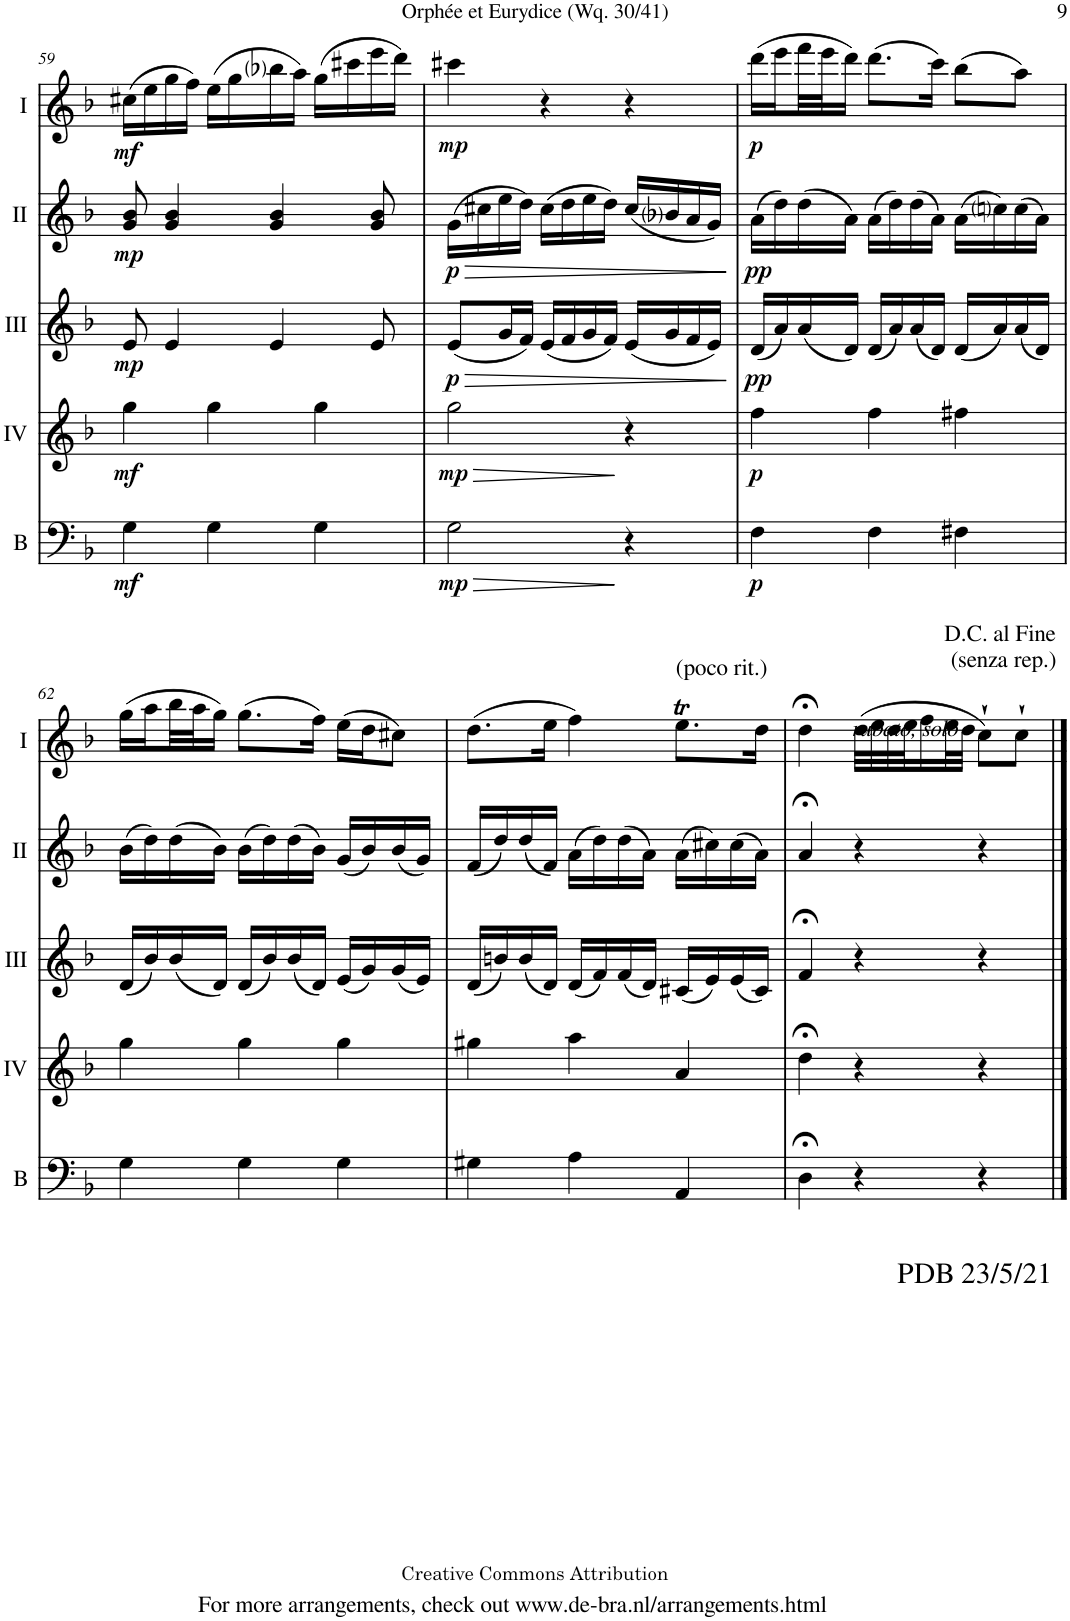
**kern	**dynam	**kern	**dynam	**kern	**dynam	**kern	**dynam	**kern	**dynam
*part5	*part5	*part4	*part4	*part3	*part3	*part2	*part2	*part1	*part1
*staff5	*staff5	*staff4	*staff4	*staff3	*staff3	*staff2	*staff2	*staff1	*staff1
*I"Bass	*	*I"Acc. 4	*	*I"Acc. 3	*	*I"Acc. 2	*	*I"Acc. 1	*
*I'B	*	*	*	*	*	*	*	*	*
!!LO:PB:g=z
*clefF4	*	*clefG2	*	*clefG2	*	*clefG2	*	*clefG2	*
*Trd7c12	*	*Trd7c12	*	*	*	*	*	*	*
*k[b-]	*	*k[b-]	*	*k[b-]	*	*k[b-]	*	*k[b-]	*
*M3/4	*	*M3/4	*	*M3/4	*	*M3/4	*	*M3/4	*
=59	=59	=59	=59	=59	=59	=59	=59	=59	=59
!	!LO:DY:b	!	!LO:DY:b	!	!LO:DY:b	!	!LO:DY:b	!	!LO:DY:b
4G\	mf	4gg\	mf	8e/	mp	8g/ 8b-/	mp	(16cc#X\LL	mf
.	.	.	.	.	.	.	.	16ee\	.
.	.	.	.	4e/	.	4g/ 4b-/	.	16gg\	.
.	.	.	.	.	.	.	.	16ff\JJ)	.
4G\	.	4gg\	.	.	.	.	.	(16ee\LL	.
.	.	.	.	.	.	.	.	16gg\	.
.	.	.	.	4e/	.	4g/ 4b-/	.	16bb-i\	.
.	.	.	.	.	.	.	.	16aa\JJ)	.
4G\	.	4gg\	.	.	.	.	.	(16gg\LL	.
.	.	.	.	.	.	.	.	16ccc#X\	.
.	.	.	.	8e/	.	8g/ 8b-/	.	16eee\	.
.	.	.	.	.	.	.	.	16ddd\JJ)	.
=60	=60	=60	=60	=60	=60	=60	=60	=60	=60
!	!LO:HP:b	!	!LO:HP:b	!	!LO:HP:b	!	!LO:HP:b	!	!
!	!LO:DY:n=1:b	!	!LO:DY:n=1:b	!	!LO:DY:n=1:b	!	!LO:DY:n=1:b	!	!LO:DY:b
2G\	> mp	2gg\	> mp	(8e/L	> p	(16g\LL	> p	4ccc#X\	mp
.	.	.	.	.	.	16cc#X\	.	.	.
.	.	.	.	16g/L	.	16ee\	.	.	.
.	.	.	.	16f/JJ)	.	16dd\JJ)	.	.	.
.	.	.	.	(16e/LL	.	(16cc#\LL	.	4r	.
.	.	.	.	16f/	.	16dd\	.	.	.
.	.	.	.	16g/	.	16ee\	.	.	.
.	.	.	.	16f/JJ)	.	16dd\JJ)	.	.	.
4r	]	4r	]	(16e/LL	.	(16cc#/LL	.	4r	.
.	.	.	.	16g/	.	16b-i/	.	.	.
.	.	.	.	16f/	.	16a/	.	.	.
.	.	.	.	16e/JJ)	.	16g/JJ)	.	.	.
.	.	.	.	.	]	.	]	.	.
=61	=61	=61	=61	=61	=61	=61	=61	=61	=61
!	!LO:DY:b	!	!LO:DY:b	!	!LO:DY:b	!	!LO:DY:b	!	!LO:DY:b
4F\	p	4ff\	p	(16d/LL	pp	(16a\LL	pp	(16ddd\LL	p
.	.	.	.	16a/)	.	16dd\)	.	16eee\	.
.	.	.	.	(16a/	.	(16dd\	.	32fff\L	.
.	.	.	.	.	.	.	.	32eee\J	.
.	.	.	.	16d/JJ)	.	16a\JJ)	.	16ddd\JJ)	.
4F\	.	4ff\	.	(16d/LL	.	(16a\LL	.	(8.ddd\L	.
.	.	.	.	16a/)	.	16dd\)	.	.	.
.	.	.	.	(16a/	.	(16dd\	.	.	.
.	.	.	.	16d/JJ)	.	16a\JJ)	.	16ccc\Jk)	.
4F#X\	.	4ff#X\	.	(16d/LL	.	(16a\LL	.	(8bb-\L	.
.	.	.	.	16a/)	.	16ccni\)	.	.	.
.	.	.	.	(16a/	.	(16cc\	.	8aa\J)	.
.	.	.	.	16d/JJ)	.	16a\JJ)	.	.	.
!!LO:LB:g=z
=62	=62	=62	=62	=62	=62	=62	=62	=62	=62
4G\	.	4gg\	.	(16d/LL	.	(16b-\LL	.	(16gg\LL	.
.	.	.	.	16b-/)	.	16dd\)	.	16aa\	.
.	.	.	.	(16b-/	.	(16dd\	.	32bb-\L	.
.	.	.	.	.	.	.	.	32aa\J	.
.	.	.	.	16d/JJ)	.	16b-\JJ)	.	16gg\JJ)	.
4G\	.	4gg\	.	(16d/LL	.	(16b-\LL	.	(8.gg\L	.
.	.	.	.	16b-/)	.	16dd\)	.	.	.
.	.	.	.	(16b-/	.	(16dd\	.	.	.
.	.	.	.	16d/JJ)	.	16b-\JJ)	.	16ff\Jk)	.
4G\	.	4gg\	.	(16e/LL	.	(16g/LL	.	(16ee\LL	.
.	.	.	.	16g/)	.	16b-/)	.	16dd\J	.
.	.	.	.	(16g/	.	(16b-/	.	8cc#X\J)	.
.	.	.	.	16e/JJ)	.	16g/JJ)	.	.	.
=63	=63	=63	=63	=63	=63	=63	=63	=63	=63
4G#X\	.	4gg#X\	.	(16d/LL	.	(16f/LL	.	(8.dd\L	.
.	.	.	.	16bn/)	.	16dd/)	.	.	.
.	.	.	.	(16b/	.	(16dd/	.	.	.
.	.	.	.	16d/JJ)	.	16f/JJ)	.	16ee\Jk	.
4A\	.	4aa\	.	(16d/LL	.	(16a\LL	.	4ff\)	.
.	.	.	.	16f/)	.	16dd\)	.	.	.
.	.	.	.	(16f/	.	(16dd\	.	.	.
.	.	.	.	16d/JJ)	.	16a\JJ)	.	.	.
!	!	!	!	!	!	!	!	!LO:TX:a:t=(poco rit.)	!
4AA/	.	4a/	.	(16c#X/LL	.	(16a\LL	.	8.eet\L	.
.	.	.	.	16e/)	.	16cc#X\)	.	.	.
.	.	.	.	(16e/	.	(16cc#\	.	.	.
.	.	.	.	16c#/JJ)	.	16a\JJ)	.	16dd\Jk	.
=64	=64	=64	=64	=64	=64	=64	=64	=64	=64
!	!	!	!	!	!	!	!	!LO:TX:b:t=PDB 23/5/21	!
!	!	!	!	!	!	!	!	!LO:TX:b:t=For more arrangements, check out www.de-bra.nl/arrangements.html	!
4D;<\	.	4dd;<\	.	4f;</	.	4a;</	.	4dd;<\	.
!	!	!	!	!	!	!	!	!LO:TX:b:i:t=rubato, solo	!
4r	.	4r	.	4r	.	4r	.	(32dd\LLL	.
.	.	.	.	.	.	.	.	32ee\	.
.	.	.	.	.	.	.	.	32dd\	.
.	.	.	.	.	.	.	.	32ee\J	.
.	.	.	.	.	.	.	.	16ff\	.
.	.	.	.	.	.	.	.	32ee\L	.
.	.	.	.	.	.	.	.	32dd\JJJ	.
4r	.	4r	.	4r	.	4r	.	8cc`\L)	.
.	.	.	.	.	.	.	.	8cc`\J	.
!	!	!	!	!	!	!	!	!LO:TX:a:t=D.C. al Fine\n(senza rep.)	!
==	==	==	==	==	==	==	==	==	==
*-	*-	*-	*-	*-	*-	*-	*-	*-	*-
